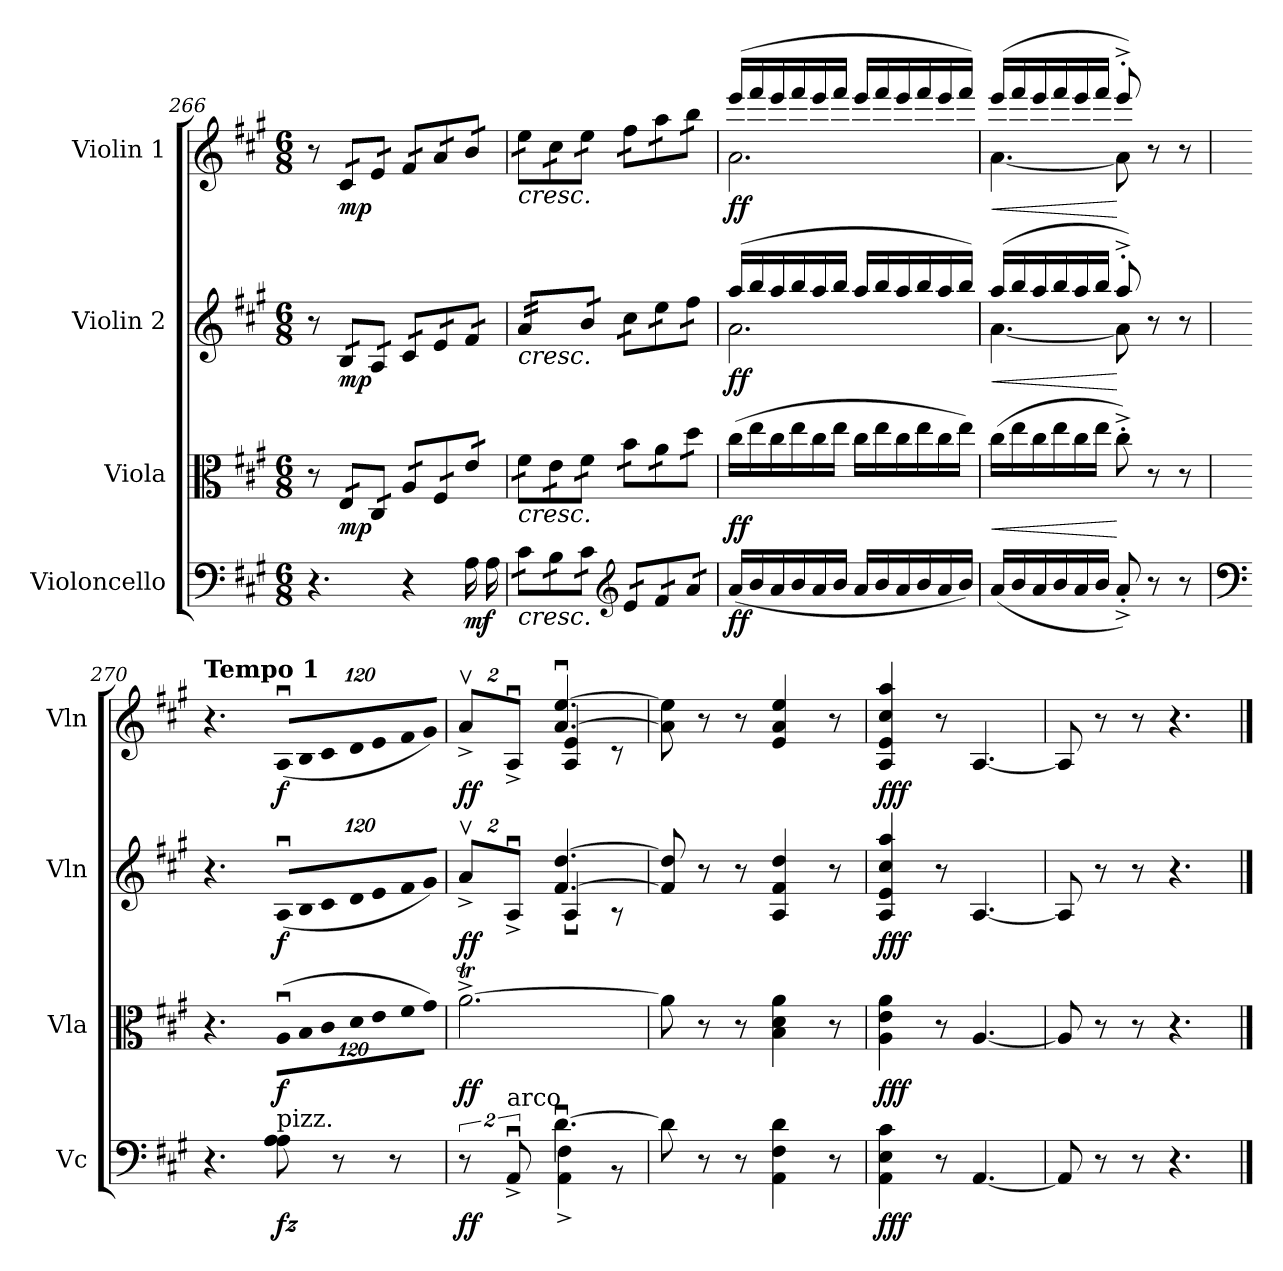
**kern	**dynam	**kern	**dynam	**kern	**dynam	**kern	**dynam
*part4	*part4	*part3	*part3	*part2	*part2	*part1	*part1
*staff4	*staff4	*staff3	*staff3	*staff2	*staff2	*staff1	*staff1
*I"Violoncello	*	*I"Viola	*	*I"Violin 2	*	*I"Violin 1	*
*I'Vc	*	*I'Vla	*	*I'Vln	*	*I'Vln	*
*clefF4	*	*clefC3	*	*clefG2	*	*clefG2	*
*k[f#c#g#]	*	*k[f#c#g#]	*	*k[f#c#g#]	*	*k[f#c#g#]	*
*M6/8	*	*M6/8	*	*M6/8	*	*M6/8	*
=266	=266	=266	=266	=266	=266	=266	=266
4.r	.	8r	.	8r	.	8r	.
!	!	!	!	!	!	!LO:TX:b:t=cresc.	!
!	!	!	!	!LO:TX:a:t=arco	!	!	!
!	!	!	!	!LO:TX:b:t=cresc.	!	!	!
!	!	!LO:TX:b:t=cresc.	!	!	!	!	!
!	!	!	!LO:DY:b	!	!LO:DY:b	!	!LO:DY:b
*	*	*tremolo	*	*	*	*	*
*	*	*	*	*tremolo	*	*	*
*	*	*	*	*	*	*tremolo	*
.	.	16E/LL	mp	16B/LL	mp	16c#/LL	mp
.	.	16E/	.	16B/	.	16c#/	.
.	.	16C#/	.	16A/	.	16e/	.
.	.	16C#/JJ	.	16A/JJ	.	16e/JJ	.
4r	.	16A/LL	.	16c#/LL	.	16f#/LL	.
.	.	16A/	.	16c#/	.	16f#/	.
.	.	16F#/	.	16e/	.	16a/	.
.	.	16F#/	.	16e/	.	16a/	.
!LO:TX:a:t=arco	!	!	!	!	!	!	!
!	!LO:DY:b	!	!	!	!	!	!
*tremolo	*	*	*	*	*	*	*
16A\	mf	16e/	.	16f#/	.	16b/	.
16A\	.	16e/JJ	.	16f#/JJ	.	16b/JJ	.
=267	=267	=267	=267	=267	=267	=267	=267
!	!LO:HP:b	!	!LO:HP:b	!	!LO:HP:b	!	!LO:HP:b
16c#\LL	<	16f#\LL	<	16a/LL	<	16ee\LL	<
16c#\	.	16f#\	.	16a/	.	16ee\	.
16B\	.	16e\	.	16a/	.	16cc#\	.
16B\	.	16e\	.	16a/	.	16cc#\	.
16c#\	.	16f#\	.	16b/	.	16ee\	.
16c#\JJ	.	16f#\JJ	.	16b/JJ	.	16ee\JJ	.
*clefG2	*	*	*	*	*	*	*
16e/LL	.	16b\LL	.	16cc#\LL	.	16ff#\LL	.
16e/	.	16b\	.	16cc#\	.	16ff#\	.
16f#/	.	16a\	.	16ee\	.	16aa\	.
16f#/	.	16a\	.	16ee\	.	16aa\	.
16a/	.	16dd\	.	16ff#\	.	16bb\	.
16a/JJ	.	16dd\JJ	.	16ff#\JJ	.	16bb\JJ	.
*	*	*	*	*	*	*Xtremolo	*
*	*	*	*	*Xtremolo	*	*	*
*	*	*Xtremolo	*	*	*	*	*
*Xtremolo	*	*	*	*	*	*	*
=268	=268	=268	=268	=268	=268	=268	=268
*	*	*	*	*^	*	*^	*
!	!LO:DY:b	!	!LO:DY:b	!	!	!LO:DY:b	!	!	!LO:DY:b
(<16a/LL	ff	(>16cc#\LL	ff	(>16aa/LL	2.a\	ff	(>16eee/LL	2.a\	ff
16b/	.	16ee\	.	16bb/	.	.	16fff#/	.	.
16a/	.	16cc#\	.	16aa/	.	.	16eee/	.	.
16b/	.	16ee\	.	16bb/	.	.	16fff#/	.	.
16a/	.	16cc#\	.	16aa/	.	.	16eee/	.	.
16b/JJ	.	16ee\JJ	.	16bb/JJ	.	.	16fff#/JJ	.	.
16a/LL	.	16cc#\LL	.	16aa/LL	.	.	16eee/LL	.	.
16b/	.	16ee\	.	16bb/	.	.	16fff#/	.	.
16a/	.	16cc#\	.	16aa/	.	.	16eee/	.	.
16b/	.	16ee\	.	16bb/	.	.	16fff#/	.	.
16a/	.	16cc#\	.	16aa/	.	.	16eee/	.	.
16b/JJ)	.	16ee\JJ)	.	16bb/JJ)	.	.	16fff#/JJ)	.	.
=269	=269	=269	=269	=269	=269	=269	=269	=269	=269
!	!	!	!LO:HP:b	!	!	!LO:HP:b	!	!	!LO:HP:b
(<16a/LL	.	(>16cc#\LL	<	(>16aa/LL	[4.a\	<	(>16eee/LL	[4.a\	<
16b/	.	16ee\	.	16bb/	.	.	16fff#/	.	.
16a/	.	16cc#\	.	16aa/	.	.	16eee/	.	.
16b/	.	16ee\	.	16bb/	.	.	16fff#/	.	.
16a/	.	16cc#\	.	16aa/	.	.	16eee/	.	.
16b/JJ	.	16ee\JJ	.	16bb/JJ	.	.	16fff#/JJ	.	.
8a'^/)	[	8cc#'^\)	[	8aa'^/)	8a\]	[	8eee'^/)	8a\]	[
8r	.	8r	.	8r	4ryy	.	8r	4ryy	.
8r	.	8r	.	8r	.	.	8r	.	.
*	*	*	*	*v	*v	*	*	*	*
*	*	*	*	*	*	*v	*v	*
=270	=270	=270	=270	=270	=270	=270	=270
*clefF4	*	*	*	*	*	*	*
!	!	!	!	!	!	!LO:TX:a:B:t=Tempo 1	!
4.r	.	4.r	.	4.r	.	4.r	.
*	*	*Xbrackettup	*	*	*	*	*
!	!	!LO:N:vis=16	!	!	!	!	!
*	*	*	*	*Xbrackettup	*	*	*
!	!	!	!	!LO:N:vis=16	!	!	!
*	*	*	*	*	*	*Xbrackettup	*
!LO:TX:a:t=pizz.	!	!	!	!	!	!	!
!	!LO:DY:b	!	!LO:DY:b	!	!LO:DY:b	!LO:N:vis=16	!LO:DY:b
8A\ 8A\	fz	(>1920%103Au\LL	f	(<1920%103Au/LL	f	(<1920%103Au/LL	f
!	!	!LO:N:vis=16	!	!LO:N:vis=16	!	!LO:N:vis=16	!
.	.	1920%103B\	.	1920%103B/	.	1920%103B/	.
!	!	!LO:N:vis=16	!	!LO:N:vis=16	!	!LO:N:vis=16	!
.	.	1920%103c#\	.	1920%103c#/	.	1920%103c#/	.
8r	.	.	.	.	.	.	.
!	!	!LO:N:vis=16	!	!LO:N:vis=16	!	!LO:N:vis=16	!
.	.	1920%103d\	.	1920%103d/	.	1920%103d/	.
!	!	!LO:N:vis=16	!	!LO:N:vis=16	!	!LO:N:vis=16	!
.	.	1920%103e\	.	1920%103e/	.	1920%103e/	.
8r	.	.	.	.	.	.	.
!	!	!LO:N:vis=16	!	!LO:N:vis=16	!	!LO:N:vis=16	!
.	.	1920%103f#\	.	1920%103f#/	.	1920%103f#/	.
!	!	!LO:N:vis=16	!	!LO:N:vis=16	!	!LO:N:vis=16	!
.	.	1920%103g#\JJ)	.	1920%103g#/JJ)	.	1920%103g#/JJ)	.
1920ryy	.	.	.	.	.	.	.
.	.	.	[	.	[	.	[
=271	=271	=271	=271	=271	=271	=271	=271
*^	*	*	*	*^	*	*^	*
!	!	!LO:DY:b	!	!LO:DY:b	!	!	!LO:DY:b	!	!	!LO:DY:b
16%3r	4.ryy	ff	[2.aT^\	ff	16%3av^/L	4.ryy	ff	16%3av^/L	4.ryy	ff
!LO:TX:a:t=arco	!	!	!	!	!	!	!	!	!	!
16%3AAu^/	.	.	.	.	16%3Au^/J	.	.	16%3Au^/J	.	.
[4.du\	4AA\^ 4F#\^	.	.	.	[4.f#/ [4.dd/	4Au/	.	[4.a/u [4.ee/u	4A/ 4e/	.
.	8r	.	.	.	.	8r	.	.	8r	.
=272	=272	=272	=272	=272	=272	=272	=272	=272	=272	=272
!	!	!	!	!	!	!	!	!LO:TX:a:B:t=Allargando	!	!
*	*	*	*	*	*v	*v	*	*	*	*
*v	*v	*	*	*	*	*	*v	*v	*
8d\]	.	8a\]	.	8f#/] 8dd/]	.	8a\] 8ee\]	.
8r	.	8r	.	8r	.	8r	.
8r	.	8r	.	8r	.	8r	.
4AA\ 4F#\ 4d\	.	4B\ 4d\ 4a\	.	4A/ 4f#/ 4dd/	.	4e/ 4a/ 4ee/	.
8r	.	8r	.	8r	.	8r	.
=273	=273	=273	=273	=273	=273	=273	=273
!	!LO:DY:b	!	!LO:DY:b	!	!LO:DY:b	!	!LO:DY:b
4AA\ 4E\ 4c#\	fff	4A\ 4e\ 4a\	fff	4A/ 4e/ 4cc#/ 4aa/	fff	4A/ 4e/ 4cc#/ 4aa/	fff
8r	.	8r	.	8r	.	8r	.
[4.AA/	.	[4.A/	.	[4.A/	.	[4.A/	.
=274	=274	=274	=274	=274	=274	=274	=274
8AA/]	.	8A/]	.	8A/]	.	8A/]	.
8r	.	8r	.	8r	.	8r	.
8r	.	8r	.	8r	.	8r	.
4.r	.	4.r	.	4.r	.	4.r	.
==	==	==	==	==	==	==	==
*-	*-	*-	*-	*-	*-	*-	*-
